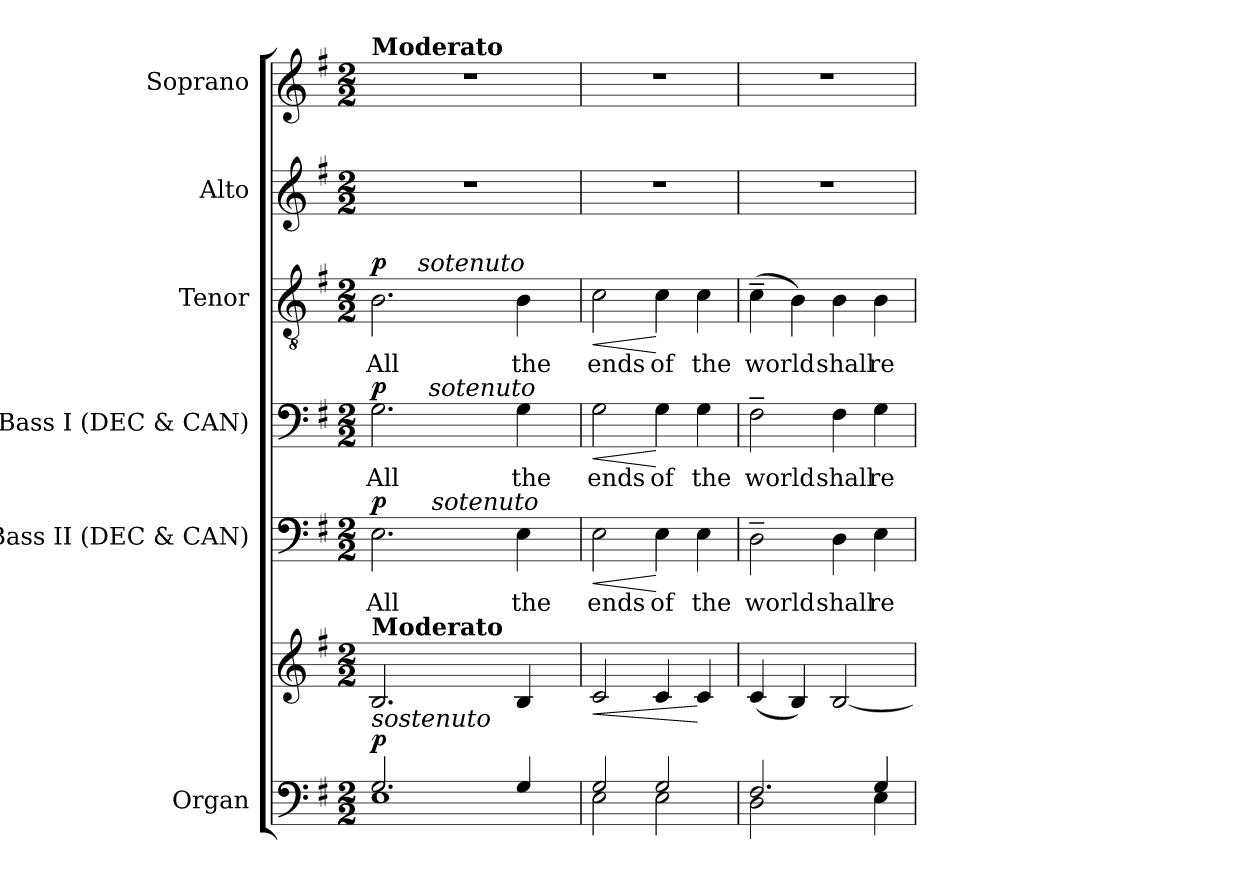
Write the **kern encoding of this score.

**kern	**kern	**dynam	**kern	**text	**dynam	**kern	**text	**dynam	**kern	**text	**dynam	**kern	**kern
*part6	*part6	*part6	*part5	*part5	*part5	*part4	*part4	*part4	*part3	*part3	*part3	*part2	*part1
*staff7	*staff6	*staff6/7	*staff5	*staff5	*staff5	*staff4	*staff4	*staff4	*staff3	*staff3	*staff3	*staff2	*staff1
*I"Organ	*	*	*I"Bass II (DEC & CAN)	*	*	*I"Bass I (DEC & CAN)	*	*	*I"Tenor	*	*	*I"Alto	*I"Soprano
*I'Org.	*	*	*I'B II.	*	*	*I'B I.	*	*	*I'T.	*	*	*I'A.	*I'S.
!!LO:PB:g=z
*clefF4	*clefG2	*	*clefF4	*	*	*clefF4	*	*	*clefGv2	*	*	*clefG2	*clefG2
*	*	*	*	*	*	*	*	*	*ITrd7c12	*	*	*	*
*k[f#]	*k[f#]	*	*k[f#]	*	*	*k[f#]	*	*	*k[f#]	*	*	*k[f#]	*k[f#]
*G:	*G:	*	*G:	*	*	*G:	*	*	*G:	*	*	*G:	*G:
*M2/2	*M2/2	*	*M2/2	*	*	*M2/2	*	*	*M2/2	*	*	*M2/2	*M2/2
*MM100	*MM100	*	*MM100	*	*	*MM100	*	*	*MM100	*	*	*MM100	*MM100
=1	=1	=1	=1	=1	=1	=1	=1	=1	=1	=1	=1	=1	=1
*^	*	*	*	*	*	*	*	*	*	*	*	*	*
!	!	!	!	!	!LO:LY:b:color=#000000	!	!	!	!	!	!	!	!	!
!	!	!	!	!	!	!	!	!LO:LY:b:color=#000000	!	!	!	!	!	!
!	!	!	!	!	!	!	!	!	!	!	!	!	!	!LO:TX:a:B:t=Moderato
!	!	!LO:TX:b:i:t=sostenuto	!	!	!	!	!	!	!	!	!	!	!	!
!	!	!LO:TX:a:B:t=Moderato	!	!	!	!	!	!	!	!	!	!	!	!
!	!	!	!	!	!	!	!	!	!	!	!LO:LY:b:color=#000000	!	!	!
*	*	*	*	*^	*	*	*^	*	*	*^	*	*	*	*
2.Gi/	1Ei	2.Bi/	p	2.Ei\	8ryy	All	p	2.Gi\	8ryy	All	p	2.BBi\	8ryy	All	p	1r	1r
.	.	.	.	.	16ryy	.	.	.	16ryy	.	.	.	16ryy	.	.	.	.
.	.	.	.	.	32ryy	.	.	.	64...ryy	.	.	.	1024ryy	.	.	.	.
!	!	!	!	!	!	!	!	!	!	!	!	!	!LO:TX:a:i:t=sotenuto	!	!	!	!
.	.	.	.	.	.	.	.	.	.	.	.	.	2ryy	.	.	.	.
!	!	!	!	!	!	!	!	!	!LO:TX:a:i:t=sotenuto	!	!	!	!	!	!	!	!
.	.	.	.	.	.	.	.	.	2ryy	.	.	.	.	.	.	.	.
.	.	.	.	.	1024ryy	.	.	.	.	.	.	.	.	.	.	.	.
!	!	!	!	!	!LO:TX:a:i:t=sotenuto	!	!	!	!	!	!	!	!	!	!	!	!
.	.	.	.	.	2ryy	.	.	.	.	.	.	.	.	.	.	.	.
.	.	.	.	.	.	.	.	.	.	.	.	.	4ryy	.	.	.	.
.	.	.	.	.	.	.	.	.	4ryy	.	.	.	.	.	.	.	.
.	.	.	.	.	4ryy	.	.	.	.	.	.	.	.	.	.	.	.
!	!	!	!	!	!	!LO:LY:b:color=#000000	!	!	!	!	!	!	!	!	!	!	!
!	!	!	!	!	!	!	!	!	!	!LO:LY:b:color=#000000	!	!	!	!	!	!	!
!	!	!	!	!	!	!	!	!	!	!	!	!	!	!LO:LY:b:color=#000000	!	!	!
4Gi/	.	4Bi/	.	4Ei\	.	the	.	4Gi\	.	the	.	4BBi\	.	the	.	.	.
.	.	.	.	.	.	.	.	.	.	.	.	.	32ryy	.	.	.	.
.	.	.	.	.	.	.	.	.	32ryy	.	.	.	.	.	.	.	.
.	.	.	.	.	64ryy	.	.	.	.	.	.	.	64ryy	.	.	.	.
.	.	.	.	.	128...ryy	.	.	.	.	.	.	.	128...ryy	.	.	.	.
.	.	.	.	.	.	.	.	.	512ryy	.	.	.	.	.	.	.	.
=2	=2	=2	=2	=2	=2	=2	=2	=2	=2	=2	=2	=2	=2	=2	=2	=2	=2
!	!	!	!LO:HP:b	!	!	!	!	!	!	!	!	!	!	!	!	!	!
*	*	*	*	*v	*v	*	*	*	*	*	*	*v	*v	*	*	*	*
*	*	*	*	*	*	*	*v	*v	*	*	*	*	*	*	*
*	*	*	*	*^	*	*	*^	*	*	*^	*	*	*	*
!	!	!	!	!	!	!LO:LY:b:color=#000000	!LO:HP:b	!	!	!	!	!	!	!	!	!	!
*	*	*	*	*v	*v	*	*	*	*	*	*	*v	*v	*	*	*	*
*	*	*	*	*	*	*	*v	*v	*	*	*	*	*	*	*
*	*	*	*	*^	*	*	*^	*	*	*^	*	*	*	*
!	!	!	!	!	!	!	!	!	!	!LO:LY:b:color=#000000	!LO:HP:b	!	!	!	!	!	!
*	*	*	*	*v	*v	*	*	*	*	*	*	*v	*v	*	*	*	*
*	*	*	*	*	*	*	*v	*v	*	*	*	*	*	*	*
*	*	*	*	*^	*	*	*^	*	*	*^	*	*	*	*
!	!	!	!	!	!	!	!	!	!	!	!	!	!	!LO:LY:b:color=#000000	!LO:HP:b	!	!
*	*	*	*	*v	*v	*	*	*	*	*	*	*v	*v	*	*	*	*
*	*	*	*	*	*	*	*v	*v	*	*	*	*	*	*	*
2Gi/	2Ei\	2ci/	<	2Ei\	ends	<	2Gi\	ends	<	2Ci\	ends	<	1r	1r
!	!	!	!	!	!LO:LY:b:color=#000000	!	!	!	!	!	!	!	!	!
!	!	!	!	!	!	!	!	!LO:LY:b:color=#000000	!	!	!	!	!	!
!	!	!	!	!	!	!	!	!	!	!	!LO:LY:b:color=#000000	!	!	!
2Gi/	2Ei\	4ci/	.	4Ei\	of	[	4Gi\	of	[	4Ci\	of	[	.	.
!	!	!	!	!	!LO:LY:b:color=#000000	!	!	!	!	!	!	!	!	!
!	!	!	!	!	!	!	!	!LO:LY:b:color=#000000	!	!	!	!	!	!
!	!	!	!	!	!	!	!	!	!	!	!LO:LY:b:color=#000000	!	!	!
.	.	4ci/	[	4Ei\	the	.	4Gi\	the	.	4Ci\	the	.	.	.
=3	=3	=3	=3	=3	=3	=3	=3	=3	=3	=3	=3	=3	=3	=3
!	!	!	!	!	!LO:LY:b:color=#000000	!	!	!	!	!	!	!	!	!
!	!	!	!	!	!	!	!	!LO:LY:b:color=#000000	!	!	!	!	!	!
!	!	!	!	!	!	!	!	!	!	!	!LO:LY:b:color=#000000	!	!	!
2.F#i/	2Di\	(4ci/	.	2D~i\	world	.	2F#~i\	world	.	(4C~i\	world	.	1r	1r
.	.	4Bi/)	.	.	.	.	.	.	.	4BBi\)	.	.	.	.
!	!	!	!	!	!LO:LY:b:color=#000000	!	!	!	!	!	!	!	!	!
!	!	!	!	!	!	!	!	!LO:LY:b:color=#000000	!	!	!	!	!	!
!	!	!	!	!	!	!	!	!	!	!	!LO:LY:b:color=#000000	!	!	!
.	4ryy	[2Bi/	.	4Di\	shall	.	4F#i\	shall	.	4BBi\	shall	.	.	.
!	!	!	!	!	!LO:LY:b:color=#000000	!	!	!	!	!	!	!	!	!
!	!	!	!	!	!	!	!	!LO:LY:b:color=#000000	!	!	!	!	!	!
!	!	!	!	!	!	!	!	!	!	!	!LO:LY:b:color=#000000	!	!	!
4Gi/	4Ei\	.	.	4Ei\	re-	.	4Gi\	re-	.	4BBi\	re-	.	.	.
*v	*v	*	*	*	*	*	*	*	*	*	*	*	*	*
=	=	=	=	=	=	=	=	=	=	=	=	=	=
*-	*-	*-	*-	*-	*-	*-	*-	*-	*-	*-	*-	*-	*-
